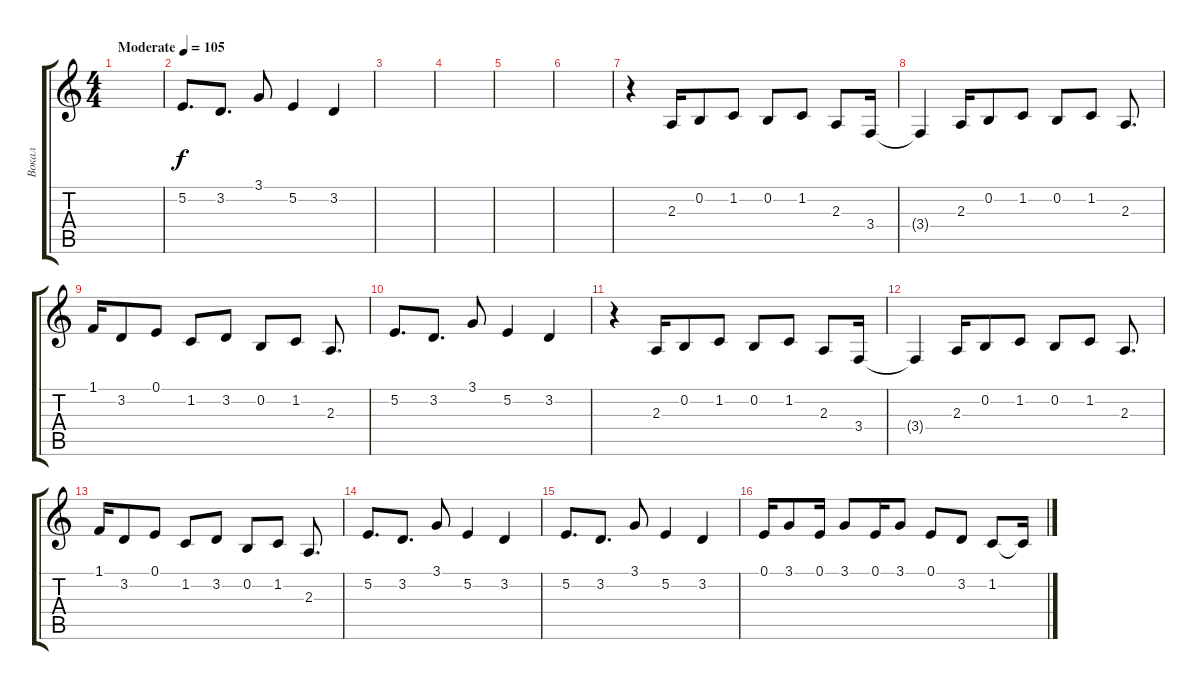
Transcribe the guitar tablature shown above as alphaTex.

\track ("Вокал" "Вокал") {instrument lead2sawtooth}
\staff {score tabs}
\tuning (E4 B3 G3 D3 A2 E2) {hide}
\ts (4 4)
\tempo (105 "Moderate")
\clef g2
\ks c
|
5.2.8{d} 3.2.8{d} 3.1.8 5.2.4 3.2.4 |
|
|
|
|
r.4 2.3.16 0.2.8 1.2.8 0.2.8 1.2.8 2.3.8 3.4.16 |
3.4{t}.4 2.3.16 0.2.8 1.2.8 0.2.8 1.2.8 2.3.8{d} |
1.1.16 3.2.8 0.1.8 1.2.8 3.2.8 0.2.8 1.2.8 2.3.8{d} |
5.2.8{d} 3.2.8{d} 3.1.8 5.2.4 3.2.4 |
r.4 2.3.16 0.2.8 1.2.8 0.2.8 1.2.8 2.3.8 3.4.16 |
3.4{t}.4 2.3.16 0.2.8 1.2.8 0.2.8 1.2.8 2.3.8{d} |
1.1.16 3.2.8 0.1.8 1.2.8 3.2.8 0.2.8 1.2.8 2.3.8{d} |
5.2.8{d} 3.2.8{d} 3.1.8 5.2.4 3.2.4 |
5.2.8{d} 3.2.8{d} 3.1.8 5.2.4 3.2.4 |
0.1.16 3.1.8 0.1.16 3.1.8 0.1.16 3.1.8 0.1.8 3.2.8 1.2.8 1.2{t}.16
